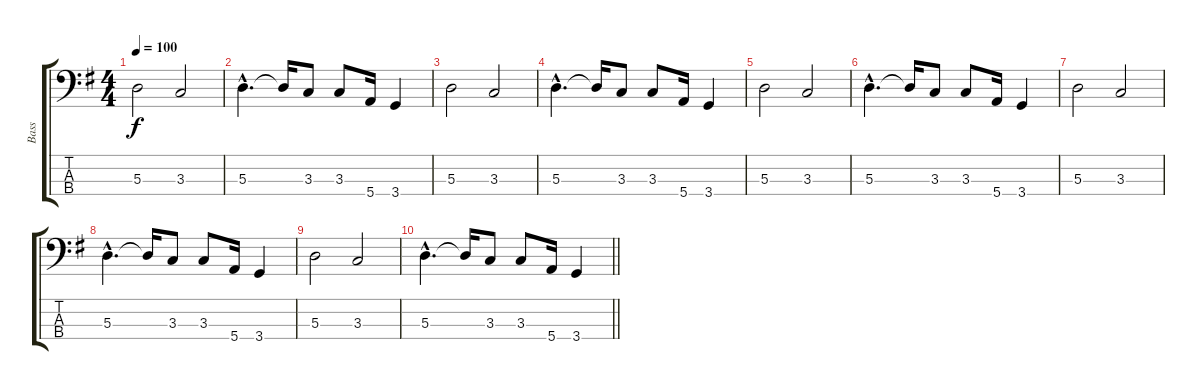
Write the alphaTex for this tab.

\track ("Bass" "Bass") {instrument electricbassfinger}
\staff {score tabs}
\tuning (G2 D2 A1 E1) {hide}
\ts (4 4)
\tempo 100
\clef f4
\ks g
5.3.2{dy f instrument electricbassfinger} 3.3.2 |
5.3{hac}.4{d} 5.3{t}.16 3.3.8 3.3.8 5.4.16 3.4.4 |
5.3.2 3.3.2 |
5.3{hac}.4{d} 5.3{t}.16 3.3.8 3.3.8 5.4.16 3.4.4 |
5.3.2 3.3.2 |
5.3{hac}.4{d} 5.3{t}.16 3.3.8 3.3.8 5.4.16 3.4.4 |
5.3.2 3.3.2 |
5.3{hac}.4{d} 5.3{t}.16 3.3.8 3.3.8 5.4.16 3.4.4 |
5.3.2 3.3.2 |
\barLineRight lightlight
5.3{hac}.4{d} 5.3{t}.16 3.3.8 3.3.8 5.4.16 3.4.4
